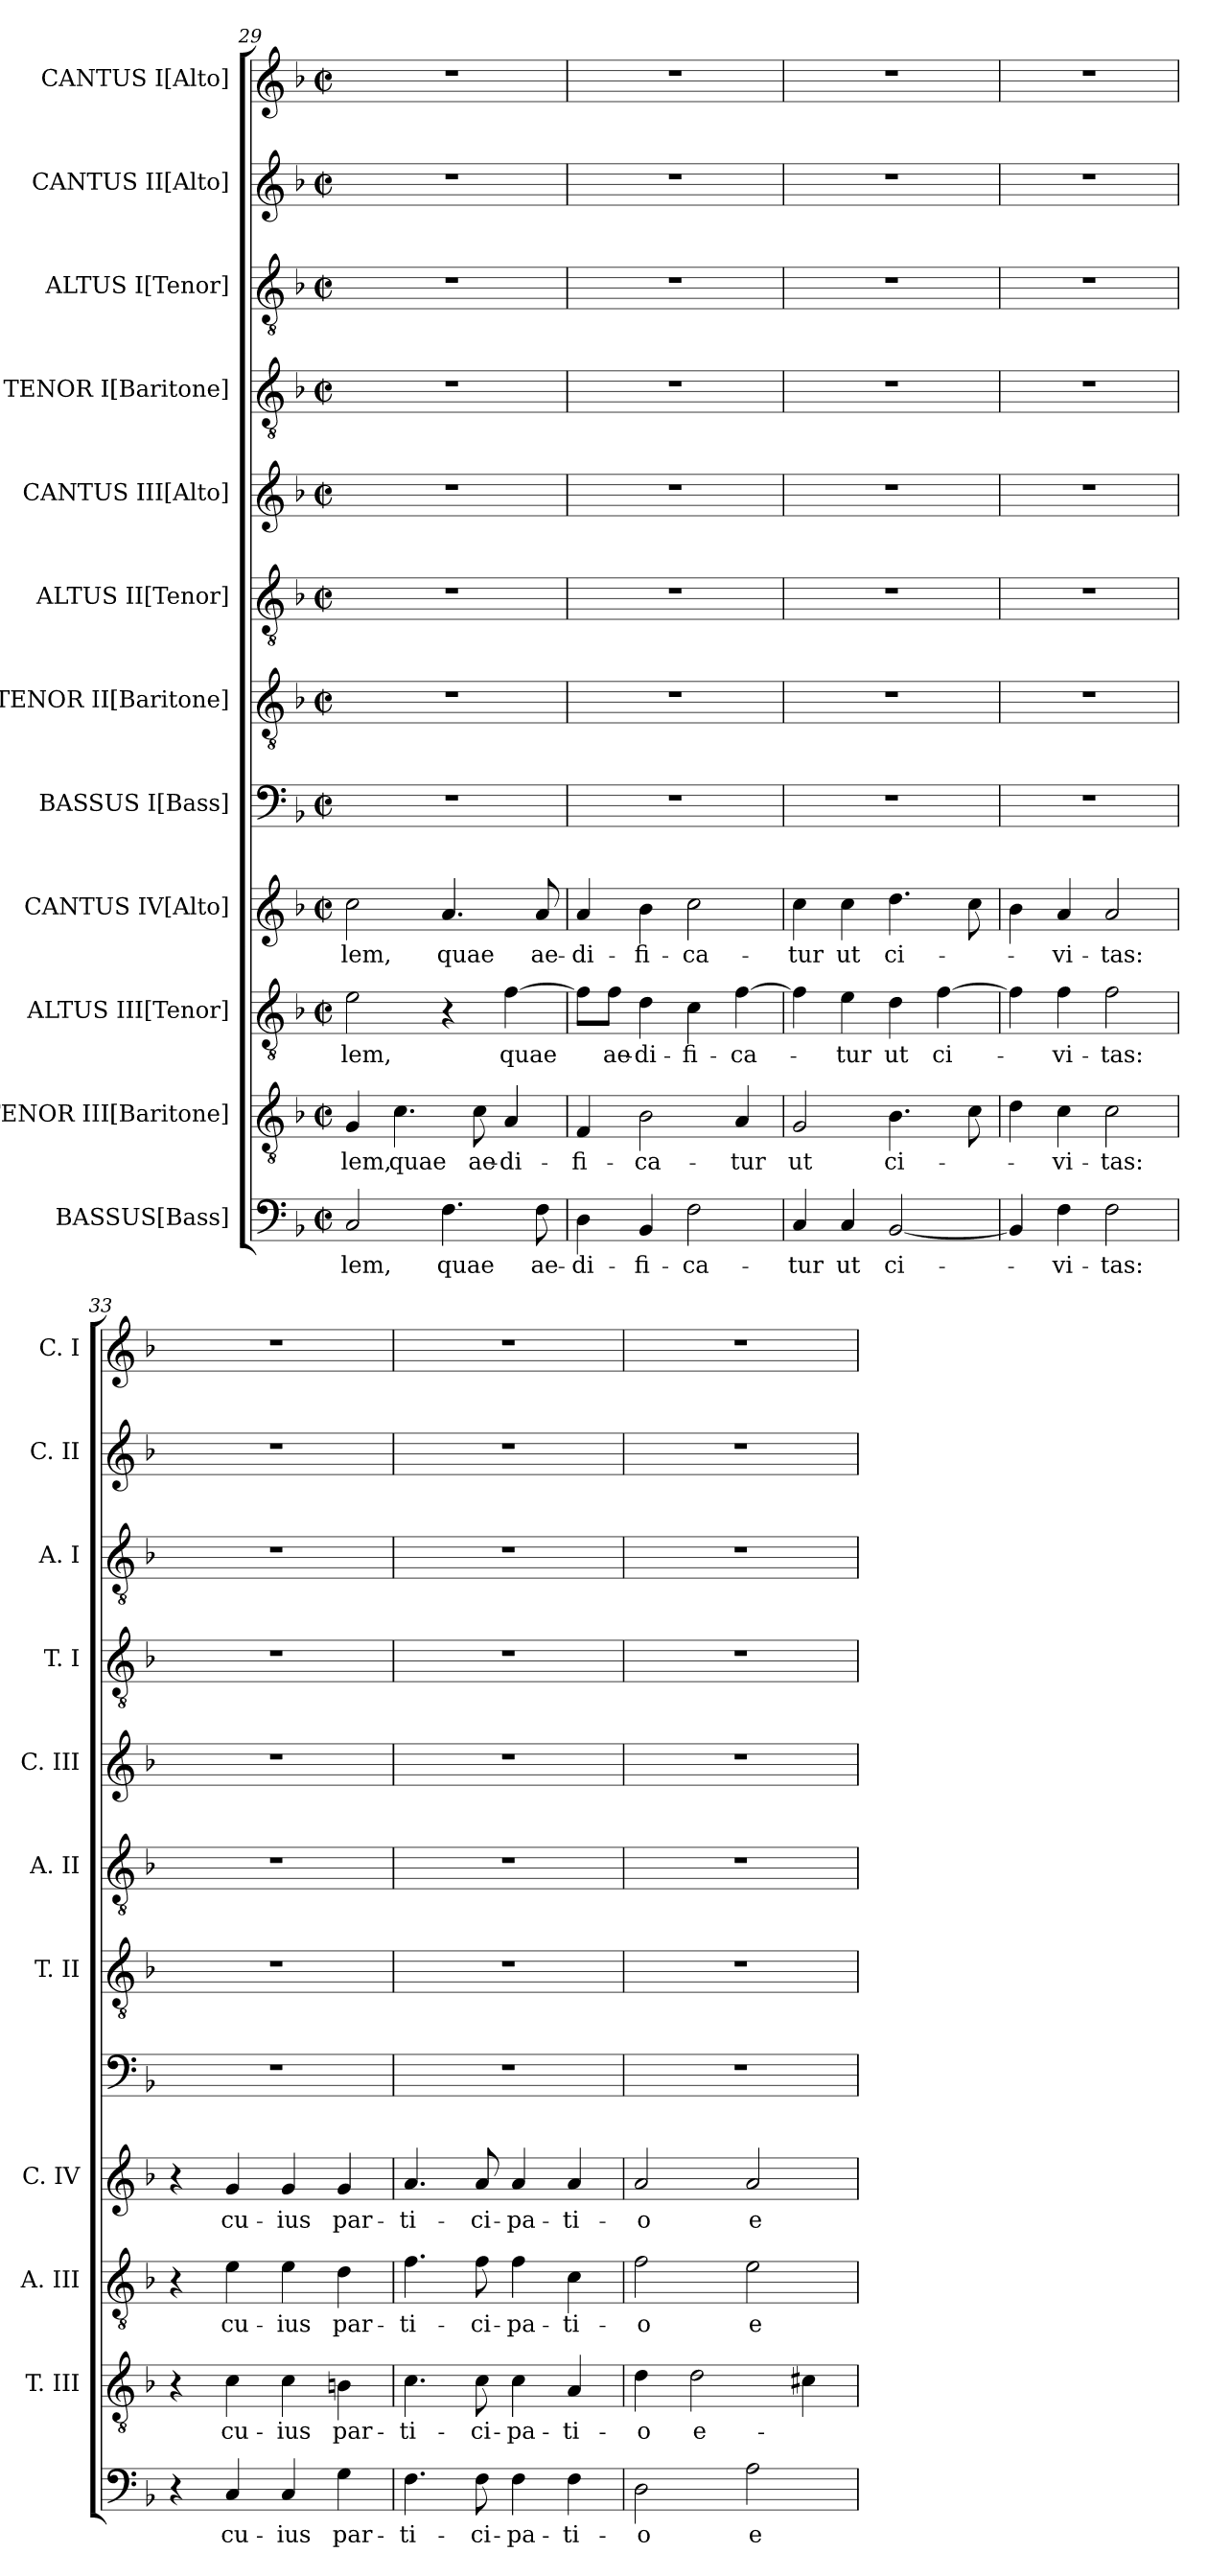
**kern	**text	**kern	**text	**kern	**text	**kern	**text	**kern	**kern	**kern	**kern	**kern	**kern	**kern	**kern
*part12	*part12	*part11	*part11	*part10	*part10	*part9	*part9	*part8	*part7	*part6	*part5	*part4	*part3	*part2	*part1
*staff12	*staff12	*staff11	*staff11	*staff10	*staff10	*staff9	*staff9	*staff8	*staff7	*staff6	*staff5	*staff4	*staff3	*staff2	*staff1
*I"BASSUS[Bass]	*	*I"TENOR III[Baritone]	*	*I"ALTUS III[Tenor]	*	*I"CANTUS IV[Alto]	*	*I"BASSUS I[Bass]	*I"TENOR II[Baritone]	*I"ALTUS II[Tenor]	*I"CANTUS III[Alto]	*I"TENOR I[Baritone]	*I"ALTUS I[Tenor]	*I"CANTUS II[Alto]	*I"CANTUS I[Alto]
*	*	*I'T. III	*	*I'A. III	*	*I'C. IV	*	*	*I'T. II	*I'A. II	*I'C. III	*I'T. I	*I'A. I	*I'C. II	*I'C. I
*clefF4	*	*clefGv2	*	*clefGv2	*	*clefG2	*	*clefF4	*clefGv2	*clefGv2	*clefG2	*clefGv2	*clefGv2	*clefG2	*clefG2
*	*	*ITrd7c12	*	*ITrd7c12	*	*	*	*	*ITrd7c12	*ITrd7c12	*	*ITrd7c12	*ITrd7c12	*	*
*k[b-]	*	*k[b-]	*	*k[b-]	*	*k[b-]	*	*k[b-]	*k[b-]	*k[b-]	*k[b-]	*k[b-]	*k[b-]	*k[b-]	*k[b-]
*F:	*	*F:	*	*F:	*	*F:	*	*F:	*F:	*F:	*F:	*F:	*F:	*F:	*F:
*M2/2	*	*M2/2	*	*M2/2	*	*M2/2	*	*M2/2	*M2/2	*M2/2	*M2/2	*M2/2	*M2/2	*M2/2	*M2/2
*met(c|)	*	*met(c|)	*	*met(c|)	*	*met(c|)	*	*met(c|)	*met(c|)	*met(c|)	*met(c|)	*met(c|)	*met(c|)	*met(c|)	*met(c|)
=29	=29	=29	=29	=29	=29	=29	=29	=29	=29	=29	=29	=29	=29	=29	=29
!	!LO:LY:b	!	!LO:LY:b	!	!LO:LY:b	!	!LO:LY:b	!	!	!	!	!	!	!	!
2C/	-lem,	4GG/	-lem,	2E\	-lem,	2cc\	-lem,	1r	1r	1r	1r	1r	1r	1r	1r
!	!	!	!LO:LY:b	!	!	!	!	!	!	!	!	!	!	!	!
.	.	4.C\	quae	.	.	.	.	.	.	.	.	.	.	.	.
!	!LO:LY:b	!	!	!	!	!	!LO:LY:b	!	!	!	!	!	!	!	!
4.F\	quae	.	.	4r	.	4.a/	quae	.	.	.	.	.	.	.	.
!	!	!	!LO:LY:b	!	!	!	!	!	!	!	!	!	!	!	!
.	.	8C\	ae-	.	.	.	.	.	.	.	.	.	.	.	.
!	!	!	!LO:LY:b	!	!LO:LY:b	!	!	!	!	!	!	!	!	!	!
.	.	4AA/	-di-	[>4F\	quae	.	.	.	.	.	.	.	.	.	.
!	!LO:LY:b	!	!	!	!	!	!LO:LY:b	!	!	!	!	!	!	!	!
8F\	ae-	.	.	.	.	8a/	ae-	.	.	.	.	.	.	.	.
=30	=30	=30	=30	=30	=30	=30	=30	=30	=30	=30	=30	=30	=30	=30	=30
!	!LO:LY:b	!	!LO:LY:b	!	!	!	!LO:LY:b	!	!	!	!	!	!	!	!
4D\	-di-	4FF/	-fi-	8F\L]	.	4a/	-di-	1r	1r	1r	1r	1r	1r	1r	1r
!	!	!	!	!	!LO:LY:b	!	!	!	!	!	!	!	!	!	!
.	.	.	.	8F\J	ae-	.	.	.	.	.	.	.	.	.	.
!	!LO:LY:b	!	!LO:LY:b	!	!LO:LY:b	!	!LO:LY:b	!	!	!	!	!	!	!	!
4BB-/	-fi-	2BB-\	-ca-	4D\	-di-	4b-\	-fi-	.	.	.	.	.	.	.	.
!	!LO:LY:b	!	!	!	!LO:LY:b	!	!LO:LY:b	!	!	!	!	!	!	!	!
2F\	-ca-	.	.	4C\	-fi-	2cc\	-ca-	.	.	.	.	.	.	.	.
!	!	!	!LO:LY:b	!	!LO:LY:b	!	!	!	!	!	!	!	!	!	!
.	.	4AA/	-tur	[>4F\	-ca-	.	.	.	.	.	.	.	.	.	.
=31	=31	=31	=31	=31	=31	=31	=31	=31	=31	=31	=31	=31	=31	=31	=31
!	!LO:LY:b	!	!LO:LY:b	!	!	!	!LO:LY:b	!	!	!	!	!	!	!	!
4C/	-tur	2GG/	ut	4F\]	.	4cc\	-tur	1r	1r	1r	1r	1r	1r	1r	1r
!	!LO:LY:b	!	!	!	!LO:LY:b	!	!LO:LY:b	!	!	!	!	!	!	!	!
4C/	ut	.	.	4E\	-tur	4cc\	ut	.	.	.	.	.	.	.	.
!	!LO:LY:b	!	!LO:LY:b	!	!LO:LY:b	!	!LO:LY:b	!	!	!	!	!	!	!	!
[<2BB-/	ci-	4.BB-\	ci-	4D\	ut	4.dd\	ci-	.	.	.	.	.	.	.	.
!	!	!	!	!	!LO:LY:b	!	!	!	!	!	!	!	!	!	!
.	.	.	.	[>4F\	ci-	.	.	.	.	.	.	.	.	.	.
.	.	8C\	.	.	.	8cc\	.	.	.	.	.	.	.	.	.
=32	=32	=32	=32	=32	=32	=32	=32	=32	=32	=32	=32	=32	=32	=32	=32
4BB-/]	.	4D\	.	4F\]	.	4b-\	.	1r	1r	1r	1r	1r	1r	1r	1r
!	!LO:LY:b	!	!LO:LY:b	!	!LO:LY:b	!	!LO:LY:b	!	!	!	!	!	!	!	!
4F\	-vi-	4C\	-vi-	4F\	-vi-	4a/	-vi-	.	.	.	.	.	.	.	.
!	!LO:LY:b	!	!LO:LY:b	!	!LO:LY:b	!	!LO:LY:b	!	!	!	!	!	!	!	!
2F\	-tas:	2C\	-tas:	2F\	-tas:	2a/	-tas:	.	.	.	.	.	.	.	.
=33	=33	=33	=33	=33	=33	=33	=33	=33	=33	=33	=33	=33	=33	=33	=33
4r	.	4r	.	4r	.	4r	.	1r	1r	1r	1r	1r	1r	1r	1r
!	!LO:LY:b	!	!LO:LY:b	!	!LO:LY:b	!	!LO:LY:b	!	!	!	!	!	!	!	!
4C/	cu-	4C\	cu-	4E\	cu-	4g/	cu-	.	.	.	.	.	.	.	.
!	!LO:LY:b	!	!LO:LY:b	!	!LO:LY:b	!	!LO:LY:b	!	!	!	!	!	!	!	!
4C/	-ius	4C\	-ius	4E\	-ius	4g/	-ius	.	.	.	.	.	.	.	.
!	!LO:LY:b	!	!LO:LY:b	!	!LO:LY:b	!	!LO:LY:b	!	!	!	!	!	!	!	!
4G\	par-	4BBn\	par-	4D\	par-	4g/	par-	.	.	.	.	.	.	.	.
!!LO:PB:g=z
=34	=34	=34	=34	=34	=34	=34	=34	=34	=34	=34	=34	=34	=34	=34	=34
!	!LO:LY:b	!	!LO:LY:b	!	!LO:LY:b	!	!LO:LY:b	!	!	!	!	!	!	!	!
4.F\	-ti-	4.C\	-ti-	4.F\	-ti-	4.a/	-ti-	1r	1r	1r	1r	1r	1r	1r	1r
!	!LO:LY:b	!	!LO:LY:b	!	!LO:LY:b	!	!LO:LY:b	!	!	!	!	!	!	!	!
8F\	-ci-	8C\	-ci-	8F\	-ci-	8a/	-ci-	.	.	.	.	.	.	.	.
!	!LO:LY:b	!	!LO:LY:b	!	!LO:LY:b	!	!LO:LY:b	!	!	!	!	!	!	!	!
4F\	-pa-	4C\	-pa-	4F\	-pa-	4a/	-pa-	.	.	.	.	.	.	.	.
!	!LO:LY:b	!	!LO:LY:b	!	!LO:LY:b	!	!LO:LY:b	!	!	!	!	!	!	!	!
4F\	-ti-	4AA/	-ti-	4C\	-ti-	4a/	-ti-	.	.	.	.	.	.	.	.
=35	=35	=35	=35	=35	=35	=35	=35	=35	=35	=35	=35	=35	=35	=35	=35
!	!LO:LY:b	!	!LO:LY:b	!	!LO:LY:b	!	!LO:LY:b	!	!	!	!	!	!	!	!
2D\	-o	4D\	-o	2F\	-o	2a/	-o	1r	1r	1r	1r	1r	1r	1r	1r
!	!	!	!LO:LY:b	!	!	!	!	!	!	!	!	!	!	!	!
.	.	2D\	e-	.	.	.	.	.	.	.	.	.	.	.	.
!	!LO:LY:b	!	!	!	!LO:LY:b	!	!LO:LY:b	!	!	!	!	!	!	!	!
2A\	e-	.	.	2E\	e-	2a/	e-	.	.	.	.	.	.	.	.
.	.	4C#X\	.	.	.	.	.	.	.	.	.	.	.	.	.
=	=	=	=	=	=	=	=	=	=	=	=	=	=	=	=
*-	*-	*-	*-	*-	*-	*-	*-	*-	*-	*-	*-	*-	*-	*-	*-
